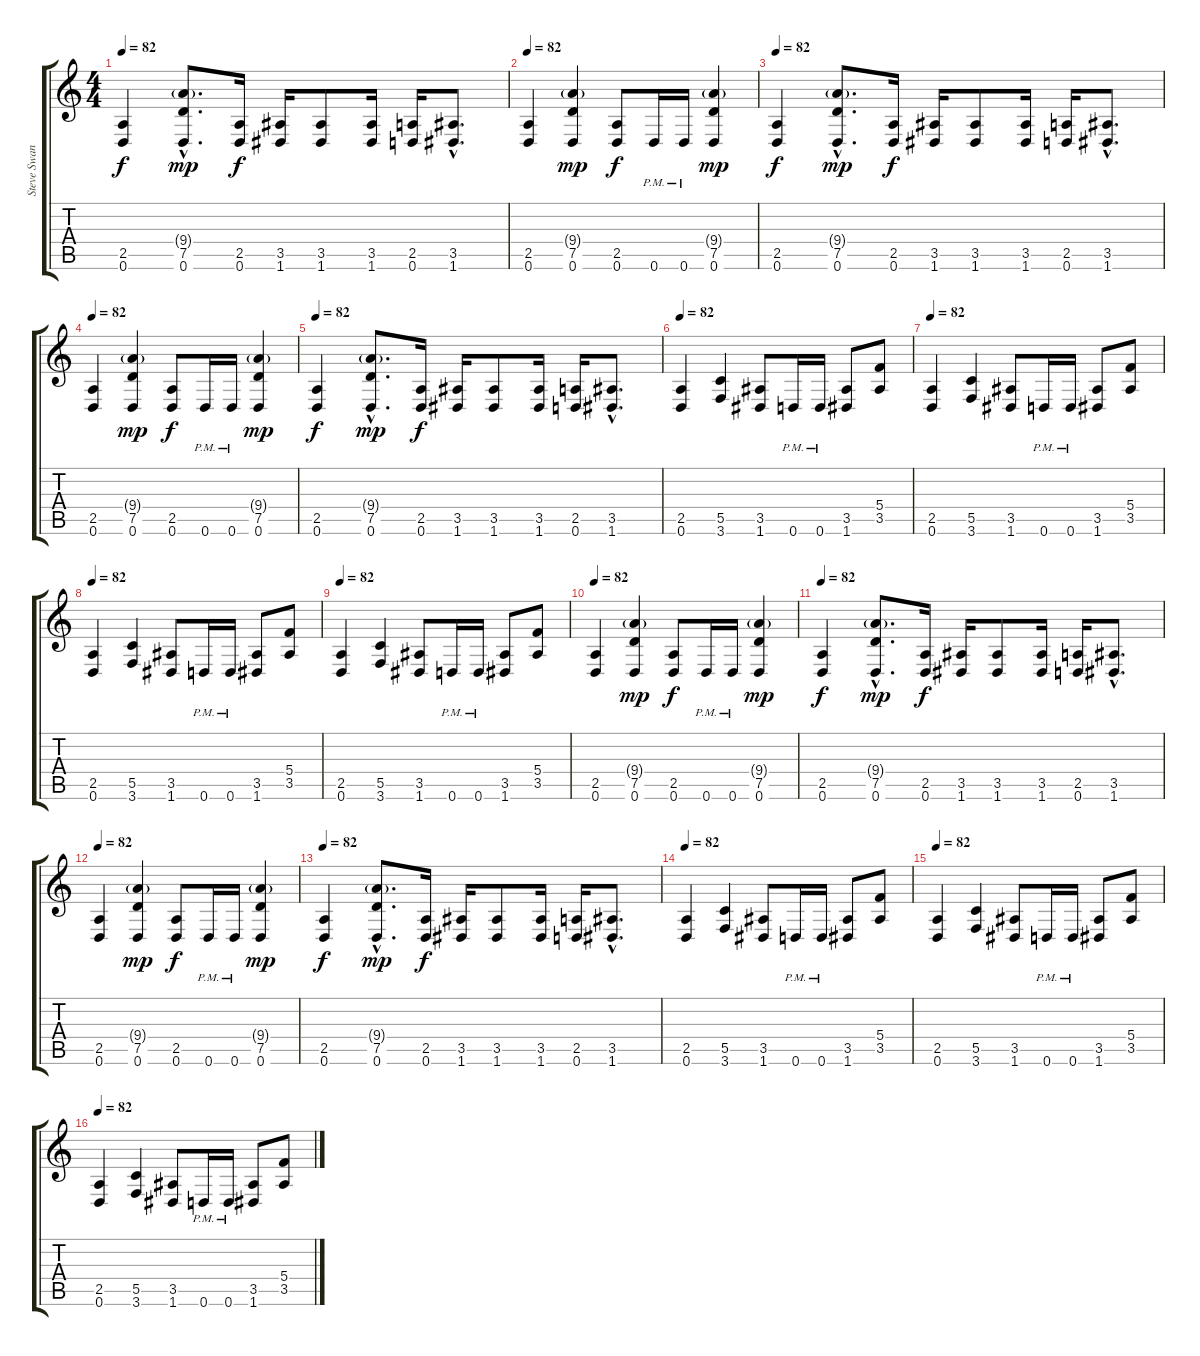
\track ("Steve Swanson (Rythm Guitar + Solo)" "Steve Swan") {instrument overdrivenguitar}
\staff {score tabs}
\tuning (D4 A3 F3 C3 G2 D2) {hide}
\ts (4 4)
\tempo 82
\clef g2
\ks c
(2.5 0.6).4{dy f} (9.4{g hac} 7.5{hac} 0.6{hac}).8{d dy mp} (2.5 0.6).16{dy f} (3.5 1.6).16 (3.5 1.6).8 (3.5 1.6).16 (2.5 0.6).16 (3.5{hac} 1.6{hac}).8{d} |
\tempo 82
(2.5 0.6).4 (9.4{g} 7.5 0.6).4{dy mp} (2.5 0.6).8{dy f} 0.6{pm}.16 0.6{pm}.16 (9.4{g} 7.5 0.6).4{dy mp} |
\tempo 82
(2.5 0.6).4{dy f} (9.4{g hac} 7.5{hac} 0.6{hac}).8{d dy mp} (2.5 0.6).16{dy f} (3.5 1.6).16 (3.5 1.6).8 (3.5 1.6).16 (2.5 0.6).16 (3.5{hac} 1.6{hac}).8{d} |
\tempo 82
(2.5 0.6).4 (9.4{g} 7.5 0.6).4{dy mp} (2.5 0.6).8{dy f} 0.6{pm}.16 0.6{pm}.16 (9.4{g} 7.5 0.6).4{dy mp} |
\tempo 82
(2.5 0.6).4{dy f} (9.4{g hac} 7.5{hac} 0.6{hac}).8{d dy mp} (2.5 0.6).16{dy f} (3.5 1.6).16 (3.5 1.6).8 (3.5 1.6).16 (2.5 0.6).16 (3.5{hac} 1.6{hac}).8{d} |
\tempo 82
(2.5 0.6).4 (5.5 3.6).4 (3.5 1.6).8 0.6{pm}.16 0.6{pm}.16 (3.5 1.6).8 (5.4 3.5).8 |
\tempo 82
(2.5 0.6).4 (5.5 3.6).4 (3.5 1.6).8 0.6{pm}.16 0.6{pm}.16 (3.5 1.6).8 (5.4 3.5).8 |
\tempo 82
(2.5 0.6).4 (5.5 3.6).4 (3.5 1.6).8 0.6{pm}.16 0.6{pm}.16 (3.5 1.6).8 (5.4 3.5).8 |
\tempo 82
(2.5 0.6).4 (5.5 3.6).4 (3.5 1.6).8 0.6{pm}.16 0.6{pm}.16 (3.5 1.6).8 (5.4 3.5).8 |
\tempo 82
(2.5 0.6).4 (9.4{g} 7.5 0.6).4{dy mp} (2.5 0.6).8{dy f} 0.6{pm}.16 0.6{pm}.16 (9.4{g} 7.5 0.6).4{dy mp} |
\tempo 82
(2.5 0.6).4{dy f} (9.4{g hac} 7.5{hac} 0.6{hac}).8{d dy mp} (2.5 0.6).16{dy f} (3.5 1.6).16 (3.5 1.6).8 (3.5 1.6).16 (2.5 0.6).16 (3.5{hac} 1.6{hac}).8{d} |
\tempo 82
(2.5 0.6).4 (9.4{g} 7.5 0.6).4{dy mp} (2.5 0.6).8{dy f} 0.6{pm}.16 0.6{pm}.16 (9.4{g} 7.5 0.6).4{dy mp} |
\tempo 82
(2.5 0.6).4{dy f} (9.4{g hac} 7.5{hac} 0.6{hac}).8{d dy mp} (2.5 0.6).16{dy f} (3.5 1.6).16 (3.5 1.6).8 (3.5 1.6).16 (2.5 0.6).16 (3.5{hac} 1.6{hac}).8{d} |
\tempo 82
(2.5 0.6).4 (5.5 3.6).4 (3.5 1.6).8 0.6{pm}.16 0.6{pm}.16 (3.5 1.6).8 (5.4 3.5).8 |
\tempo 82
(2.5 0.6).4 (5.5 3.6).4 (3.5 1.6).8 0.6{pm}.16 0.6{pm}.16 (3.5 1.6).8 (5.4 3.5).8 |
\tempo 82
(2.5 0.6).4 (5.5 3.6).4 (3.5 1.6).8 0.6{pm}.16 0.6{pm}.16 (3.5 1.6).8 (5.4 3.5).8
